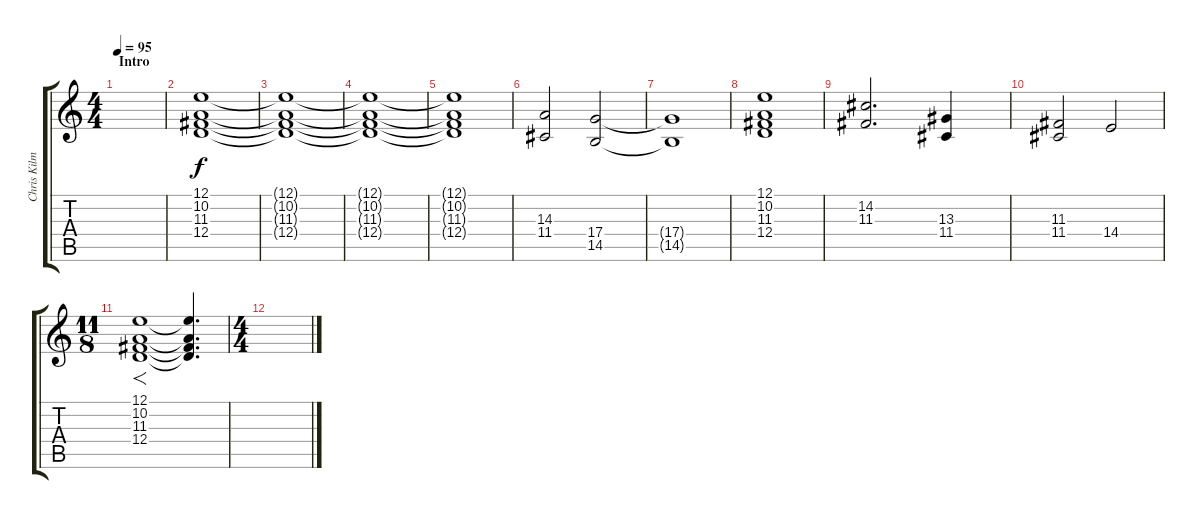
\track ("Chris Kilmore - DJ" "Chris Kilm") {instrument pad2warm}
\staff {score tabs}
\tuning (E4 B3 G3 D3 A2 E2) {hide}
\ts (4 4)
\section ("" "Intro")
\tempo 95
\clef g2
\ks aminor
|
(12.1 10.2 11.3 12.4).1 |
(12.1{t} 10.2{t} 11.3{t} 12.4{t}).1 |
(12.1{t} 10.2{t} 11.3{t} 12.4{t}).1 |
(12.1{t} 10.2{t} 11.3{t} 12.4{t}).1 |
(14.3 11.4).2 (17.4 14.5).2 |
(17.4{t} 14.5{t}).1 |
(12.1 10.2 11.3 12.4).1 |
(14.2 11.3).2{d} (13.3 11.4).4 |
(11.3 11.4).2 14.4.2 |
\ts (11 8)
(12.1 10.2 11.3 12.4).1{f} (12.1{t} 10.2{t} 11.3{t} 12.4{t}).4{d} |
\ts (4 4)
